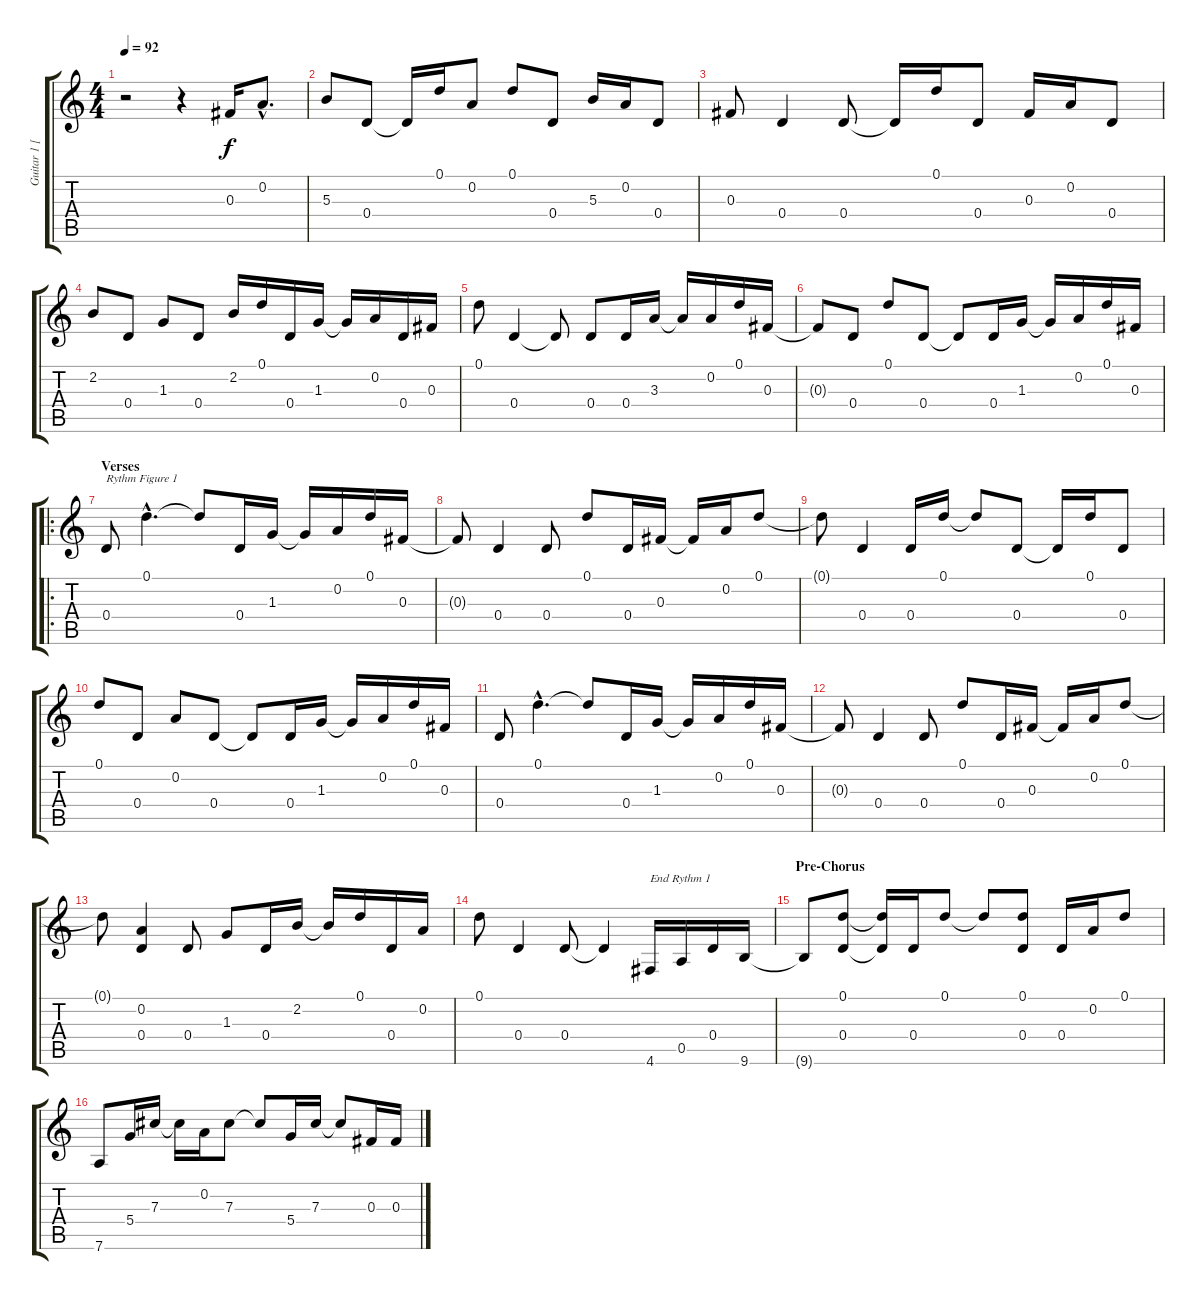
\track ("Guitar 1 [Keb' Mo']" "Guitar 1 [") {instrument acousticguitarnylon}
\staff {score tabs}
\tuning (D4 A3 Gb3 D3 A2 D2) {hide}
\ts (4 4)
\tempo 92
\clef g2
\ks c
r.2{dy f instrument acousticguitarnylon} r.4 0.3.16 0.2{hac}.8{d} |
5.3.8 0.4.8 0.4{t}.16 0.1.16 0.2.8 0.1.8 0.4.8 5.3.16 0.2.16 0.4.8 |
0.3.8 0.4.4 0.4.8 0.4{t}.16 0.1.16 0.4.8 0.3.16 0.2.16 0.4.8 |
2.2.8 0.4.8 1.3.8 0.4.8 2.2.16 0.1.16 0.4.16 1.3.16 1.3{t}.16 0.2.16 0.4.16 0.3.16 |
0.1.8 0.4.4 0.4{t}.8 0.4.8 0.4.16 3.3.16 3.3{t}.16 0.2.16 0.1.16 0.3.16 |
0.3{t}.8 0.4.8 0.1.8 0.4.8 0.4{t}.8 0.4.16 1.3.16 1.3{t}.16 0.2.16 0.1.16 0.3.16 |
\ro
\section ("" "Verses")
0.4.8{txt "Rythm Figure 1"} 0.1{hac}.4{d} 0.1{t}.8 0.4.16 1.3.16 1.3{t}.16 0.2.16 0.1.16 0.3.16 |
0.3{t}.8 0.4.4 0.4.8 0.1.8 0.4.16 0.3.16 0.3{t}.16 0.2.16 0.1.8 |
0.1{t}.8 0.4.4 0.4.16 0.1.16 0.1{t}.8 0.4.8 0.4{t}.16 0.1.16 0.4.8 |
0.1.8 0.4.8 0.2.8 0.4.8 0.4{t}.8 0.4.16 1.3.16 1.3{t}.16 0.2.16 0.1.16 0.3.16 |
0.4.8 0.1{hac}.4{d} 0.1{t}.8 0.4.16 1.3.16 1.3{t}.16 0.2.16 0.1.16 0.3.16 |
0.3{t}.8 0.4.4 0.4.8 0.1.8 0.4.16 0.3.16 0.3{t}.16 0.2.16 0.1.8 |
0.1{t}.8 (0.2 0.4).4 0.4.8 1.3.8 0.4.16 2.2.16 2.2{t}.16 0.1.16 0.4.16 0.2.16 |
0.1.8 0.4.4 0.4.8 0.4{t}.4 4.6.16{txt "End Rythm 1"} 0.5.16 0.4.16 9.6.16 |
\section ("" "Pre-Chorus")
9.6{t}.8 (0.1 0.4).8 (0.1{t} 0.4{t}).16 0.4.16 0.1.8 0.1{t}.8 (0.1 0.4).8 0.4.16 0.2.16 0.1.8 |
7.6.8 5.4.16 7.3.16 7.3{t}.16 0.2.16 7.3.8 7.3{t}.8 5.4.16 7.3.16 7.3{t}.8 0.3.16 0.3.16
